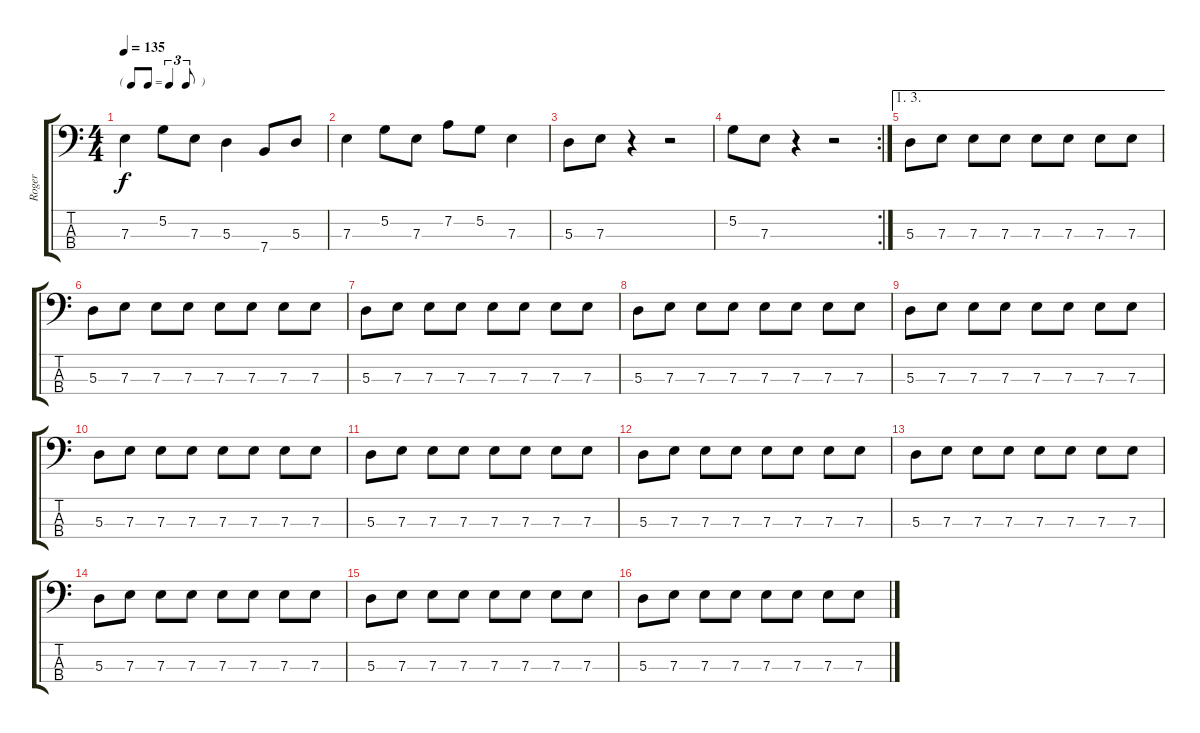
\track ("Roger" "Roger") {instrument electricbasspick}
\staff {score tabs}
\tuning (G2 D2 A1 E1) {hide}
\ts (4 4)
\tf triplet8th
\tempo 135
\clef f4
\ks c
7.3.4{dy f} 5.2.8 7.3.8 5.3.4 7.4.8 5.3.8 |
7.3.4 5.2.8 7.3.8 7.2.8 5.2.8 7.3.4 |
5.3.8 7.3.8 r.4 r.2 |
\rc 2
5.2.8 7.3.8 r.4 r.2 |
\ae (1 3)
5.3.8 7.3.8 7.3.8 7.3.8 7.3.8 7.3.8 7.3.8 7.3.8 |
5.3.8 7.3.8 7.3.8 7.3.8 7.3.8 7.3.8 7.3.8 7.3.8 |
5.3.8 7.3.8 7.3.8 7.3.8 7.3.8 7.3.8 7.3.8 7.3.8 |
5.3.8 7.3.8 7.3.8 7.3.8 7.3.8 7.3.8 7.3.8 7.3.8 |
5.3.8 7.3.8 7.3.8 7.3.8 7.3.8 7.3.8 7.3.8 7.3.8 |
5.3.8 7.3.8 7.3.8 7.3.8 7.3.8 7.3.8 7.3.8 7.3.8 |
5.3.8 7.3.8 7.3.8 7.3.8 7.3.8 7.3.8 7.3.8 7.3.8 |
5.3.8 7.3.8 7.3.8 7.3.8 7.3.8 7.3.8 7.3.8 7.3.8 |
5.3.8 7.3.8 7.3.8 7.3.8 7.3.8 7.3.8 7.3.8 7.3.8 |
5.3.8 7.3.8 7.3.8 7.3.8 7.3.8 7.3.8 7.3.8 7.3.8 |
5.3.8 7.3.8 7.3.8 7.3.8 7.3.8 7.3.8 7.3.8 7.3.8 |
5.3.8 7.3.8 7.3.8 7.3.8 7.3.8 7.3.8 7.3.8 7.3.8
